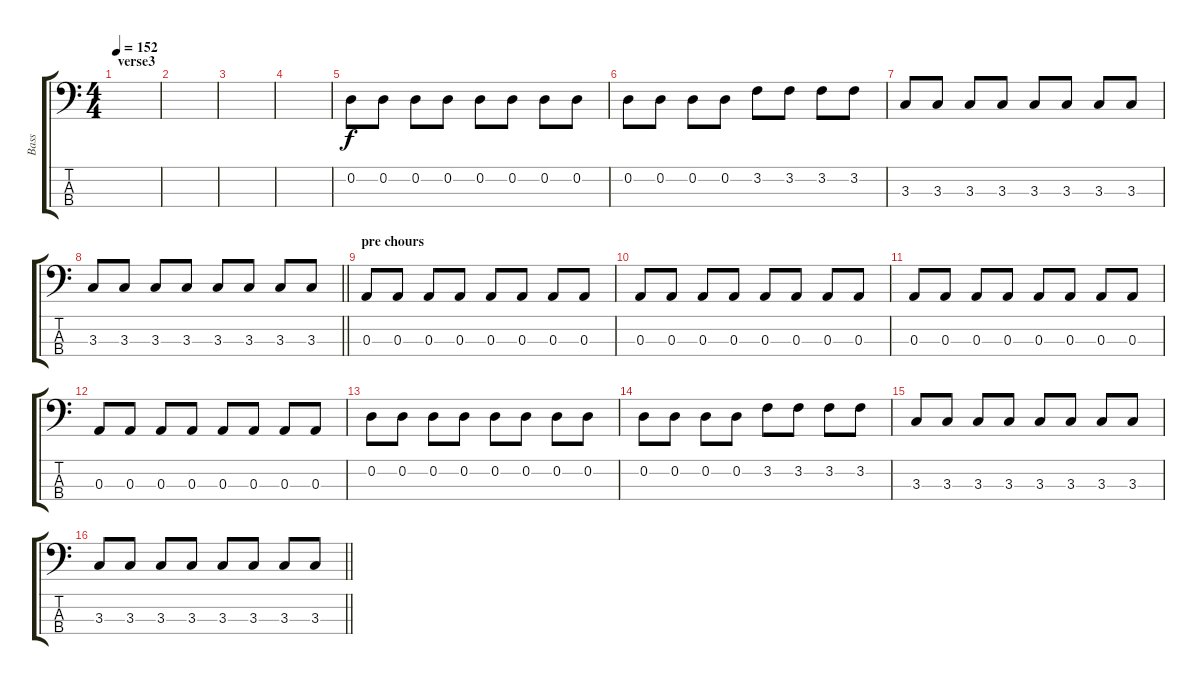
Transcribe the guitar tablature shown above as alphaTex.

\track ("Bass" "Bass") {instrument electricbassfinger}
\staff {score tabs}
\tuning (G2 D2 A1 D1) {hide}
\ts (4 4)
\section ("" "verse3")
\tempo 152
\clef f4
\ks c
|
|
|
|
0.2.8 0.2.8 0.2.8 0.2.8 0.2.8 0.2.8 0.2.8 0.2.8 |
0.2.8 0.2.8 0.2.8 0.2.8 3.2.8 3.2.8 3.2.8 3.2.8 |
3.3.8 3.3.8 3.3.8 3.3.8 3.3.8 3.3.8 3.3.8 3.3.8 |
\barLineRight lightlight
3.3.8 3.3.8 3.3.8 3.3.8 3.3.8 3.3.8 3.3.8 3.3.8 |
\section ("" "pre chours")
0.3.8 0.3.8 0.3.8 0.3.8 0.3.8 0.3.8 0.3.8 0.3.8 |
0.3.8 0.3.8 0.3.8 0.3.8 0.3.8 0.3.8 0.3.8 0.3.8 |
0.3.8 0.3.8 0.3.8 0.3.8 0.3.8 0.3.8 0.3.8 0.3.8 |
0.3.8 0.3.8 0.3.8 0.3.8 0.3.8 0.3.8 0.3.8 0.3.8 |
0.2.8 0.2.8 0.2.8 0.2.8 0.2.8 0.2.8 0.2.8 0.2.8 |
0.2.8 0.2.8 0.2.8 0.2.8 3.2.8 3.2.8 3.2.8 3.2.8 |
3.3.8 3.3.8 3.3.8 3.3.8 3.3.8 3.3.8 3.3.8 3.3.8 |
\barLineRight lightlight
3.3.8 3.3.8 3.3.8 3.3.8 3.3.8 3.3.8 3.3.8 3.3.8
